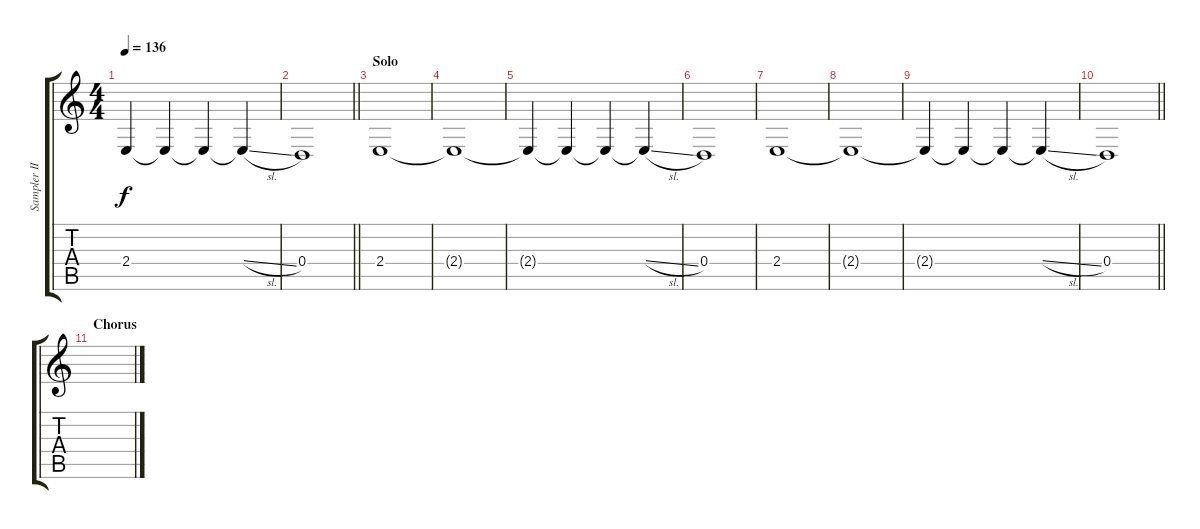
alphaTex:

\track ("Sampler II" "Sampler II") {instrument synthbrass1}
\staff {score tabs}
\tuning (E4 B3 G3 D3 A2 D2) {hide}
\ts (4 4)
\tempo 136
\clef g2
\ks c
2.4{t}.4{dy f} 2.4{t}.4 2.4{t}.4 2.4{sl t}.4 |
\barLineRight lightlight
0.4.1 |
\section ("" "Solo")
2.4.1 |
2.4{t}.1 |
2.4{t}.4 2.4{t}.4 2.4{t}.4 2.4{sl t}.4 |
0.4.1 |
2.4.1 |
2.4{t}.1 |
2.4{t}.4 2.4{t}.4 2.4{t}.4 2.4{sl t}.4 |
\barLineRight lightlight
0.4.1 |
\section ("" "Chorus")
